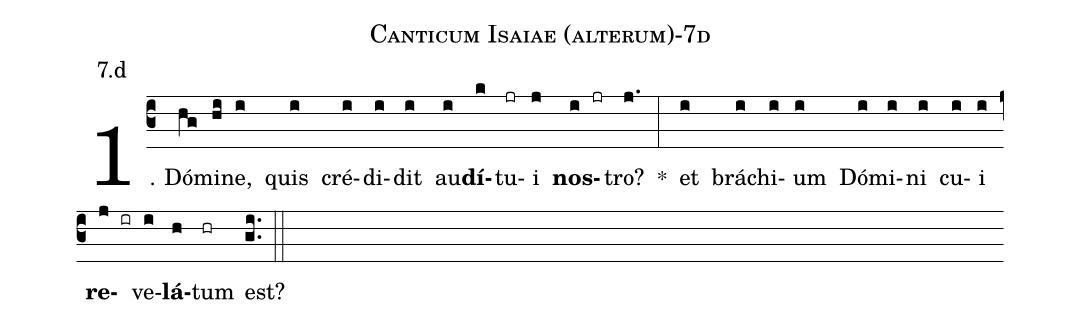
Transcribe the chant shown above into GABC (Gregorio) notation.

name: Canticum Isaiae (alterum)-7d;
annotation: 7.d;
%%
(c3)1. Dó(hg)mi(hi)ne,(i) quis(i) cré(i)di(i)dit(i) au(i)<b>dí</b>(k)tu(jr)i(j) <b>nos</b>(i jr)tro?(j.) *(:) et(i) brá(i)chi(i)um(i) Dó(i)mi(i)ni(i) cu(i)i(i) <b>re</b>(j ir)ve(i)<b>lá</b>(h)tum(hr) est?(gi..) (::)
